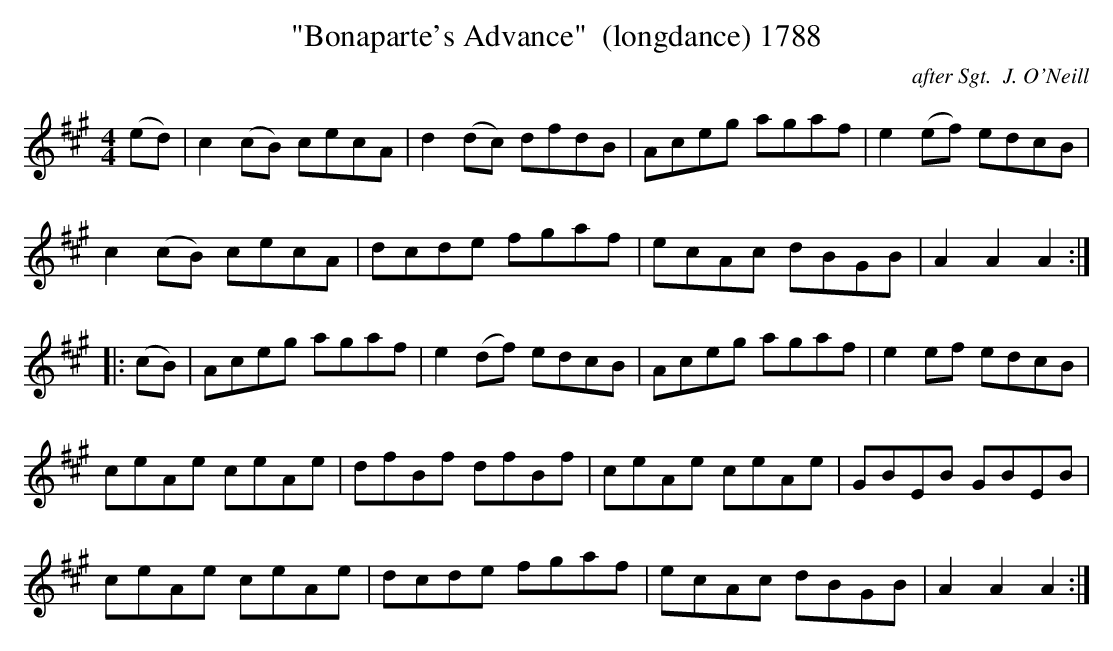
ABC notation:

X:1
T:"Bonaparte's Advance"  (longdance) 1788
C:after Sgt.  J. O'Neill
BRENNAN July 2003 (HTTP://WWW.SOSYOURMOM.COM)
M:4/4
L:1/8
K:A
(ed)|c2(cB) cecA|d2(dc) dfdB|Aceg agaf|e2(ef) edcB|
c2(cB) cecA|dcde fgaf|ecAc dBGB|A2A2A2:|
|:(cB)|Aceg agaf|e2(df) edcB|Aceg agaf|e2ef edcB|
ceAe ceAe|dfBf dfBf|ceAe ceAe|GBEB GBEB|
ceAe ceAe|dcde fgaf|ecAc dBGB|A2A2A2:|
